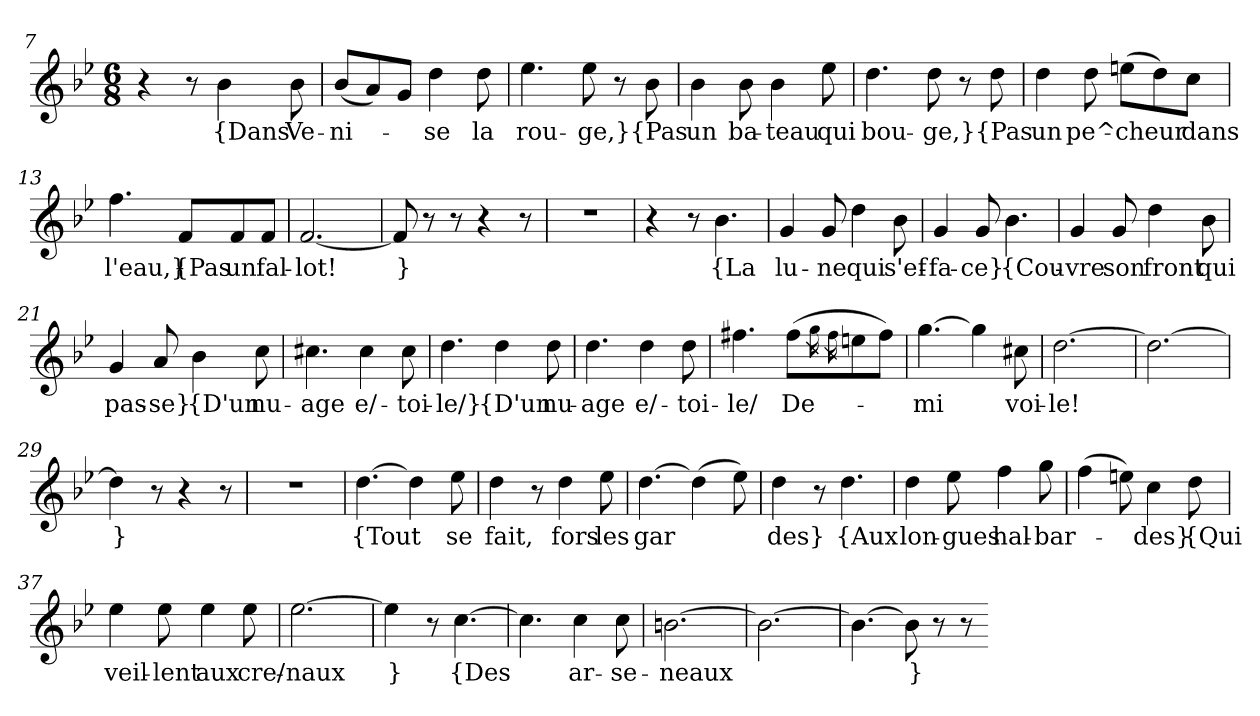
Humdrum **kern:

**kern	**text
*part1	*part1
*staff1	*staff1
*clefG2	*
*k[b-e-]	*
*M6/8	*
=7	=7
4r	.
8r	.
4b-	{Dans
8b-	Ve-
=8	=8
(8b-/L	-ni-
8a/)	.
8g/J	.
4dd	-se
8dd	la
=9	=9
4.ee-	rou-
8ee-	-ge,}
8r	.
8b-	{Pas
=10	=10
4b-	un
8b-	ba-
4b-	-teau
8ee-	qui
=11	=11
4.dd	bou-
8dd	-ge,}
8r	.
8dd	{Pas
=12	=12
4dd	un
8dd	pe^-
(8een\L	-cheur
8dd\)	.
8cc\J	dans
=13	=13
4.ff	l'eau,}
8f/L	{Pas
8f/	un
8f/J	fal-
=14	=14
[2.f	-lot!
=15	=15
8f]	}
8r	.
8r	.
4r	.
8r	.
=16	=16
2.r	.
=17	=17
4r	.
8r	.
4.b-	{La
=18	=18
4g	lu-
8g	-ne
4dd	qui
8b-	s'ef-
=19	=19
4g	-fa-
8g	-ce}
4.b-	{Cou-
=20	=20
4g	-vre
8g	son
4dd	front
8b-	qui
=21	=21
4g	pas-
8a	-se}
4b-	{D'un
8cc	nu-
=22	=22
4.cc#X	-age
4cc#	e/-
8cc#	-toi-
=23	=23
4.dd	-le/}
4dd	{D'un
8dd	nu-
=24	=24
4.dd	-age
4dd	e/-
8dd	-toi-
=25	=25
4.ff#X	-le/
(8ff#\L	De-
16qgg\	.
16qff#\	.
8een\	.
8ff#\J)	.
=26	=26
[4.gg	-mi
4gg]	.
8cc#X	voi-
=27	=27
[2.dd	-le!
=28	=28
2.dd_	.
=29	=29
4dd]	}
8r	.
4r	.
8r	.
=30	=30
2.r	.
=31	=31
[4.dd	{Tout
4dd]	.
8ee-	se
=32	=32
4dd	fait,
8r	.
4dd	fors
8ee-	les
=33	=33
[4.dd	gar
(4dd]	.
8ee-)	.
=34	=34
4dd	-des}
8r	.
4.dd	{Aux
=35	=35
4dd	lon-
8ee-	-gues
4ff	hal-
8gg	-bar-
=36	=36
(4ff	.
8een)	.
4cc	-des}
8dd	{Qui
=37	=37
4ee-	veil-
8ee-	-lent
4ee-	aux
8ee-	cre/-
=38	=38
[2.ee-	-naux
=39	=39
4ee-]	}
8r	.
[4.cc	{Des
=40	=40
4.cc]	.
4cc	ar-
8cc	-se-
=41	=41
[2.bn	-neaux
=42	=42
2.bn_	.
=43	=43
4.bn_	.
8bn]	}
8r	.
8r	.
=-	=-
*-	*-
